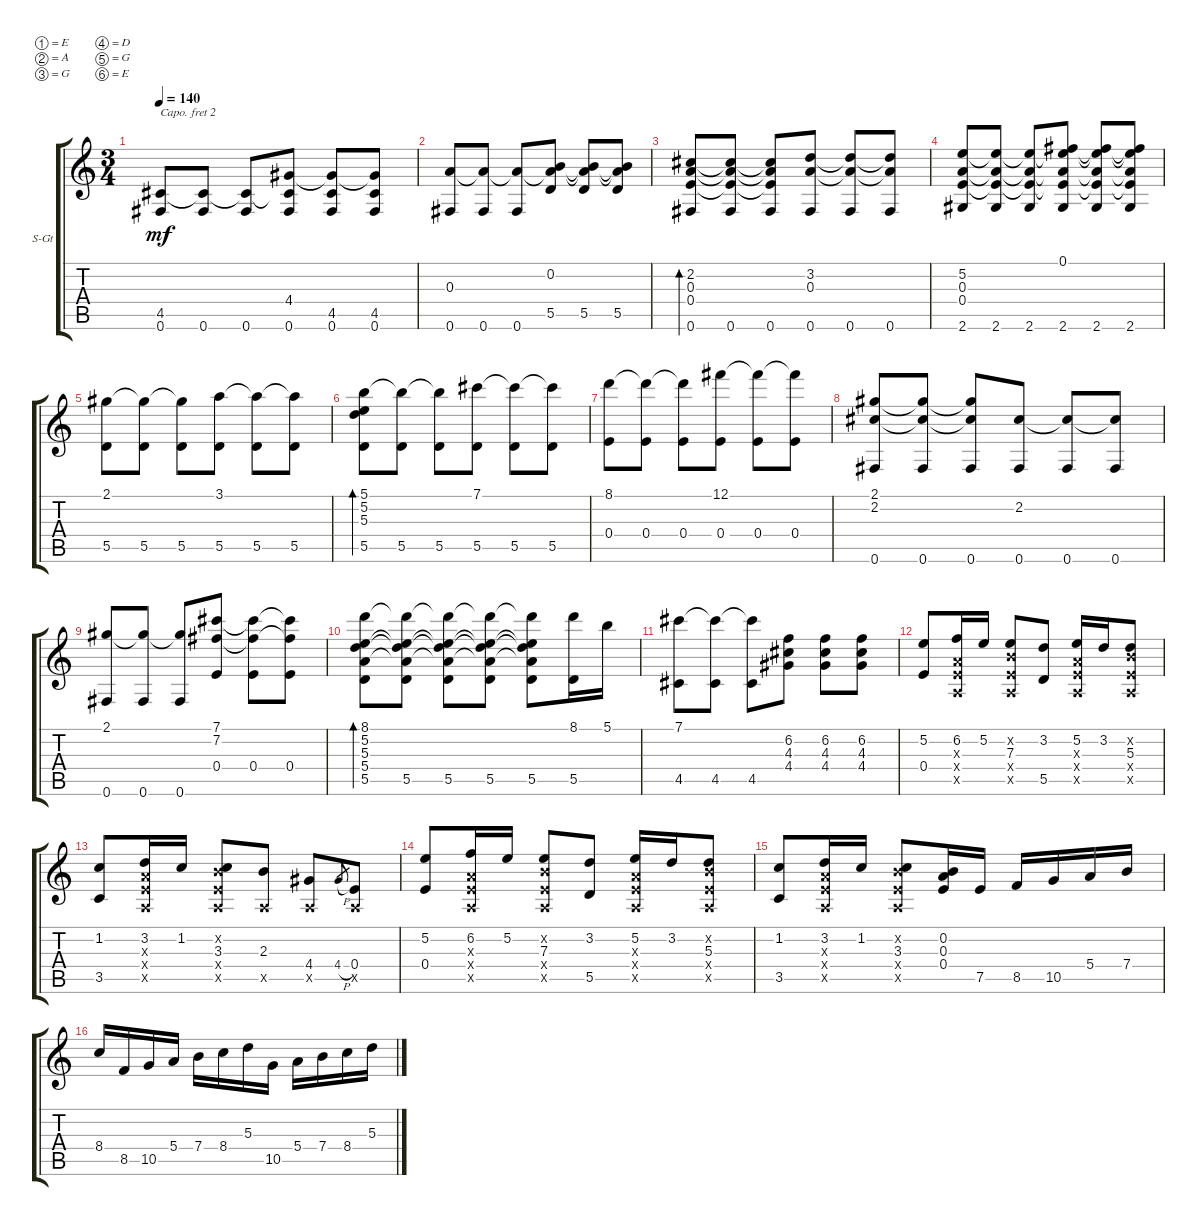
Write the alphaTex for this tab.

\bracketExtendMode groupsimilarinstruments
\firstSystemTrackNameOrientation horizontal
\otherSystemsTrackNameOrientation horizontal
\track ("Äîðîæêà 1" "S-Gt") {instrument acousticguitarsteel}
\staff {score tabs}
\capo 2
\tuning (E4 A3 G3 D3 G2 E2)
\ts (3 4)
\tempo 140
\clef g2
\ks c
(0.6 4.5).8{dy mf} (0.6 4.5{t}).8 (0.6 4.5{t}).8 (0.6 4.4 4.5{t}).8 (0.6 4.5 4.4{t}).8 (0.6 4.5 4.4{t}).8 |
(0.3 0.6).8 (0.6 0.3{t}).8 (0.6 0.3{t}).8 (5.5 0.2 0.3{t}).8 (5.5 0.3{t} 0.2{t}).8 (5.5 0.3{t} 0.2{t}).8 |
(0.6 0.4 0.3 2.2).8{bd 51} (0.6 2.2{t} 0.3{t} 0.4{t}).8 (0.6 2.2{t} 0.3{t} 0.4{t}).8 (3.2 0.3 0.6).8 (0.6 0.3{t} 3.2{t}).8 (0.6 0.3{t} 3.2{t}).8 |
(2.6 5.2 0.3 0.4).8 (2.6 5.2{t} 0.3{t} 0.4{t}).8 (2.6 5.2{t} 0.3{t} 0.4{t}).8 (2.6 0.1 5.2{t} 0.3{t} 0.4{t}).8 (2.6 5.2{t} 0.3{t} 0.4{t} 0.1{t}).8 (2.6 5.2{t} 0.3{t} 0.4{t} 0.1{t}).8 |
(5.5 2.1).8 (5.5 2.1{t}).8 (5.5 2.1{t}).8 (5.5 3.1).8 (5.5 3.1{t}).8 (5.5 3.1{t}).8 |
(5.1 5.2 5.3 5.5).8{bd 51} (5.5 5.1{t}).8 (5.5 5.1{t}).8 (5.5 7.1).8 (5.5 7.1{t}).8 (5.5 7.1{t}).8 |
(0.4 8.1).8 (0.4 8.1{t}).8 (0.4 8.1{t}).8 (0.4 12.1).8 (0.4 12.1{t}).8 (0.4 12.1{t}).8 |
(0.6 2.1 2.2).8 (0.6 2.1{t} 2.2{t}).8 (0.6 2.1{t} 2.2{t}).8 (0.6 2.2).8 (0.6 2.2{t}).8 (0.6 2.2{t}).8 |
(0.6 2.1).8 (0.6 2.1{t}).8 (0.6 2.1{t}).8 (0.4 7.1 7.2).8 (0.4 7.1{t} 7.2{t}).8 (0.4 7.1{t} 7.2{t}).8 |
(8.1 5.2 5.3 5.4 5.5).8{bd 51} (5.5 8.1{t} 5.2{t} 5.3{t} 5.4{t}).8 (5.5 8.1{t} 5.2{t} 5.3{t} 5.4{t}).8 (5.5 8.1{t} 5.2{t} 5.3{t} 5.4{t}).8 (5.5 8.1{t} 5.2{t} 5.3{t} 5.4{t}).8 (5.5 8.1).16 5.1.16 |
(7.1 4.5).8 (4.5 7.1{t}).8 (4.5 7.1{t}).8 (6.2 4.3 4.4).8 (4.4 4.3 6.2).8 (4.4 4.3 6.2).8 |
(5.2 0.4).8 (6.2 0.3{x} 0.4{x} 0.5{x}).16 5.2.16 (7.3 0.2{x} 0.4{x} 0.5{x}).8 (5.5 3.2).8 (5.2 0.3{x} 0.4{x} 0.5{x}).16 3.2.16 (5.3 0.2{x} 0.4{x} 0.5{x}).8 |
(1.2 3.5).8 (3.2 0.3{x} 0.4{x} 0.5{x}).16 1.2.16 (3.3 0.2{x} 0.4{x} 0.5{x}).8 (2.3 0.5{x}).8 (4.4 0.5{x}).8 4.4{h}.8{gr} (0.4 0.5{x}).8 |
(5.2 0.4).8 (6.2 0.3{x} 0.4{x} 0.5{x}).16 5.2.16 (7.3 0.2{x} 0.4{x} 0.5{x}).8 (5.5 3.2).8 (5.2 0.3{x} 0.4{x} 0.5{x}).16 3.2.16 (5.3 0.2{x} 0.4{x} 0.5{x}).8 |
(1.2 3.5).8 (3.2 0.3{x} 0.4{x} 0.5{x}).16 1.2.16 (3.3 0.2{x} 0.4{x} 0.5{x}).8 (0.2 0.3 0.4).16 7.5.16 8.5.16 10.5.16 5.4.16 7.4.16 |
8.4.16 8.5.16 10.5.16 5.4.16 7.4.16 8.4.16 5.3.16 10.5.16 5.4.16 7.4.16 8.4.16 5.3.16
